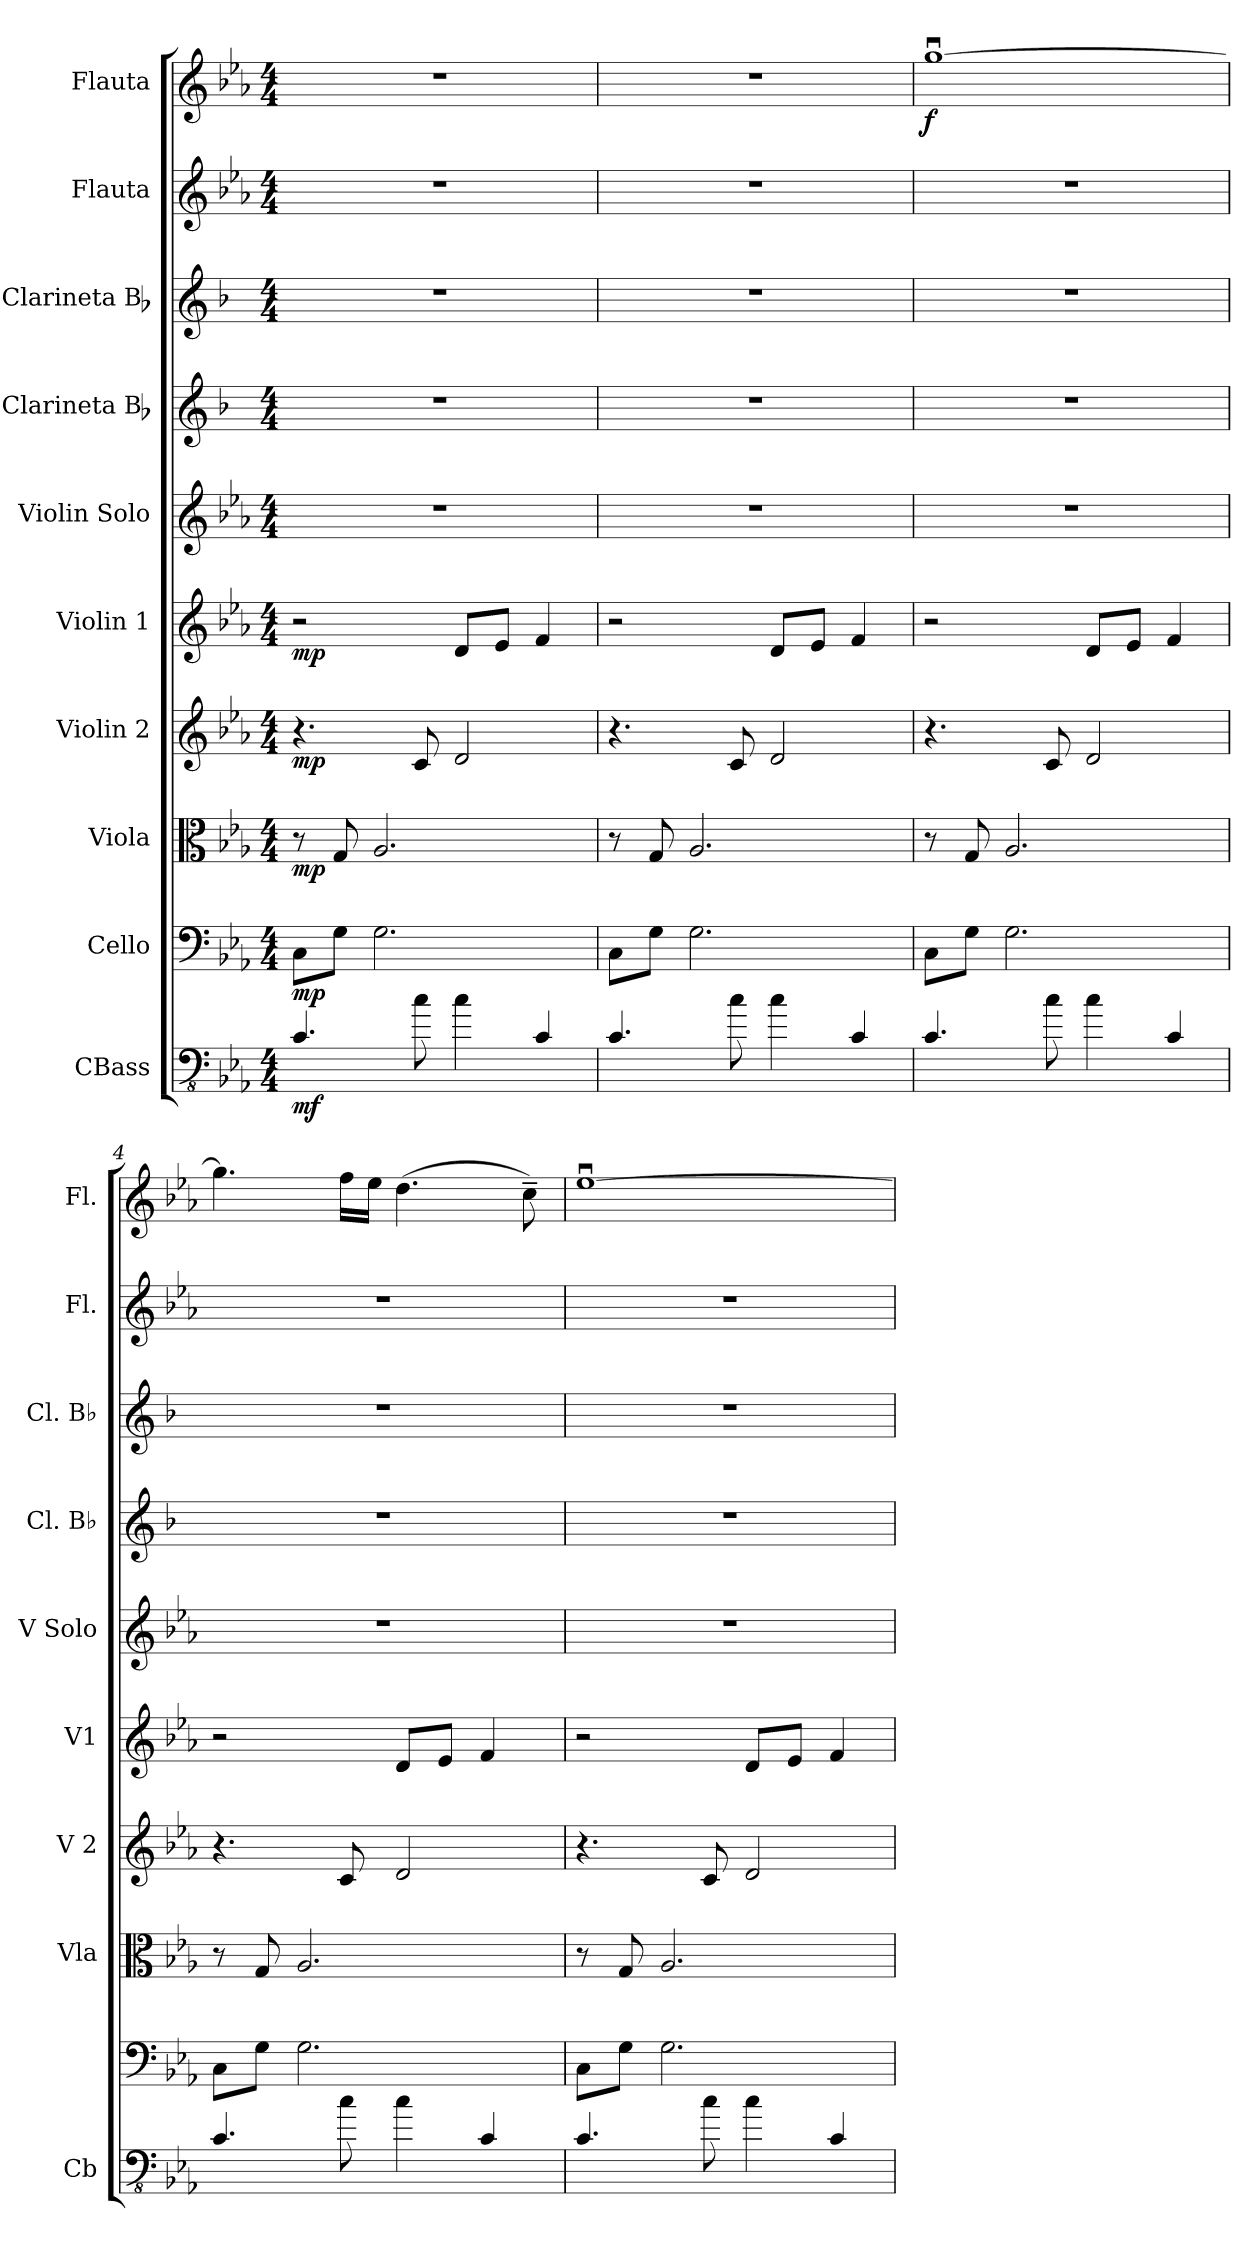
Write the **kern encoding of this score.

**kern	**dynam	**kern	**dynam	**kern	**dynam	**kern	**dynam	**kern	**dynam	**kern	**kern	**kern	**kern	**kern	**dynam
*part10	*part10	*part9	*part9	*part8	*part8	*part7	*part7	*part6	*part6	*part5	*part4	*part3	*part2	*part1	*part1
*staff10	*staff10	*staff9	*staff9	*staff8	*staff8	*staff7	*staff7	*staff6	*staff6	*staff5	*staff4	*staff3	*staff2	*staff1	*staff1
*I"CBass	*	*I"Cello	*	*I"Viola	*	*I"Violin 2	*	*I"Violin 1	*	*I"Violin Solo	*I"Clarineta Bb	*I"Clarineta Bb	*I"Flauta	*I"Flauta	*
*I'Cb	*	*	*	*I'Vla	*	*I'V 2	*	*I'V1	*	*I'V Solo	*I'Cl. Bb	*I'Cl. Bb	*I'Fl.	*I'Fl.	*
*clefFv4	*	*clefF4	*	*clefC3	*	*clefG2	*	*clefG2	*	*clefG2	*clefG2	*clefG2	*clefG2	*clefG2	*
*ITrd7c12	*	*	*	*	*	*	*	*	*	*	*ITrd1c2	*ITrd1c2	*	*	*
*k[b-e-a-]	*	*k[b-e-a-]	*	*k[b-e-a-]	*	*k[b-e-a-]	*	*k[b-e-a-]	*	*k[b-e-a-]	*k[b-e-a-]	*k[b-e-a-]	*k[b-e-a-]	*k[b-e-a-]	*
*M4/4	*	*M4/4	*	*M4/4	*	*M4/4	*	*M4/4	*	*M4/4	*M4/4	*M4/4	*M4/4	*M4/4	*
*MM90	*	*MM90	*	*MM90	*	*MM90	*	*MM90	*	*MM90	*MM90	*MM90	*MM90	*MM90	*
=1	=1	=1	=1	=1	=1	=1	=1	=1	=1	=1	=1	=1	=1	=1	=1
!	!LO:DY:b	!	!LO:DY:b	!	!LO:DY:b	!	!LO:DY:b	!	!LO:DY:b	!	!	!	!	!	!
4.CC/	mf	8C\L	mp	8r	mp	4.r	mp	2r	mp	1r	1r	1r	1r	1r	.
.	.	8G\J	.	8G/	.	.	.	.	.	.	.	.	.	.	.
.	.	2.G\	.	2.A-/	.	.	.	.	.	.	.	.	.	.	.
8C\	.	.	.	.	.	8c/	.	.	.	.	.	.	.	.	.
4C\	.	.	.	.	.	2d/	.	8d/L	.	.	.	.	.	.	.
.	.	.	.	.	.	.	.	8e-/J	.	.	.	.	.	.	.
4CC/	.	.	.	.	.	.	.	4f/	.	.	.	.	.	.	.
=2	=2	=2	=2	=2	=2	=2	=2	=2	=2	=2	=2	=2	=2	=2	=2
4.CC/	.	8C\L	.	8r	.	4.r	.	2r	.	1r	1r	1r	1r	1r	.
.	.	8G\J	.	8G/	.	.	.	.	.	.	.	.	.	.	.
.	.	2.G\	.	2.A-/	.	.	.	.	.	.	.	.	.	.	.
8C\	.	.	.	.	.	8c/	.	.	.	.	.	.	.	.	.
4C\	.	.	.	.	.	2d/	.	8d/L	.	.	.	.	.	.	.
.	.	.	.	.	.	.	.	8e-/J	.	.	.	.	.	.	.
4CC/	.	.	.	.	.	.	.	4f/	.	.	.	.	.	.	.
=3	=3	=3	=3	=3	=3	=3	=3	=3	=3	=3	=3	=3	=3	=3	=3
!	!	!	!	!	!	!	!	!	!	!	!	!	!	!	!LO:DY:b
4.CC/	.	8C\L	.	8r	.	4.r	.	2r	.	1r	1r	1r	1r	[1ggu	f
.	.	8G\J	.	8G/	.	.	.	.	.	.	.	.	.	.	.
.	.	2.G\	.	2.A-/	.	.	.	.	.	.	.	.	.	.	.
8C\	.	.	.	.	.	8c/	.	.	.	.	.	.	.	.	.
4C\	.	.	.	.	.	2d/	.	8d/L	.	.	.	.	.	.	.
.	.	.	.	.	.	.	.	8e-/J	.	.	.	.	.	.	.
4CC/	.	.	.	.	.	.	.	4f/	.	.	.	.	.	.	.
=4	=4	=4	=4	=4	=4	=4	=4	=4	=4	=4	=4	=4	=4	=4	=4
4.CC/	.	8C\L	.	8r	.	4.r	.	2r	.	1r	1r	1r	1r	4.gg\]	.
.	.	8G\J	.	8G/	.	.	.	.	.	.	.	.	.	.	.
.	.	2.G\	.	2.A-/	.	.	.	.	.	.	.	.	.	.	.
8C\	.	.	.	.	.	8c/	.	.	.	.	.	.	.	16ff\LL	.
.	.	.	.	.	.	.	.	.	.	.	.	.	.	16ee-\JJ	.
4C\	.	.	.	.	.	2d/	.	8d/L	.	.	.	.	.	(4.dd\	.
.	.	.	.	.	.	.	.	8e-/J	.	.	.	.	.	.	.
4CC/	.	.	.	.	.	.	.	4f/	.	.	.	.	.	.	.
.	.	.	.	.	.	.	.	.	.	.	.	.	.	8cc~\)	.
=5	=5	=5	=5	=5	=5	=5	=5	=5	=5	=5	=5	=5	=5	=5	=5
4.CC/	.	8C\L	.	8r	.	4.r	.	2r	.	1r	1r	1r	1r	[1ee-u	.
.	.	8G\J	.	8G/	.	.	.	.	.	.	.	.	.	.	.
.	.	2.G\	.	2.A-/	.	.	.	.	.	.	.	.	.	.	.
8C\	.	.	.	.	.	8c/	.	.	.	.	.	.	.	.	.
4C\	.	.	.	.	.	2d/	.	8d/L	.	.	.	.	.	.	.
.	.	.	.	.	.	.	.	8e-/J	.	.	.	.	.	.	.
4CC/	.	.	.	.	.	.	.	4f/	.	.	.	.	.	.	.
=	=	=	=	=	=	=	=	=	=	=	=	=	=	=	=
*-	*-	*-	*-	*-	*-	*-	*-	*-	*-	*-	*-	*-	*-	*-	*-
